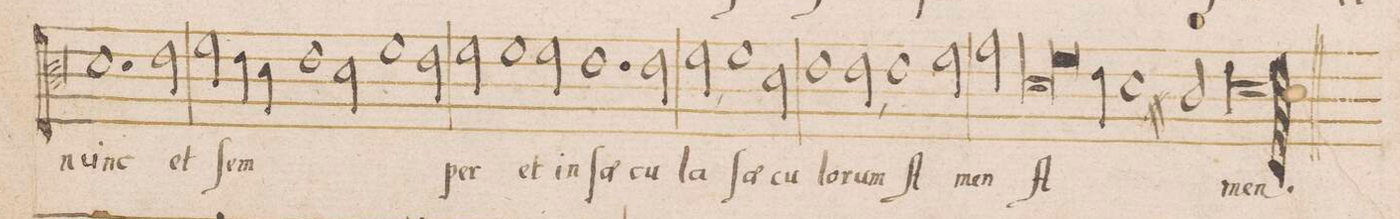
**kern	**text
*I""CANTUS	*
*clefC3	*
*k[]	*
*met(C|)	*
*M2/1	*
1.d	nunc
2e\	et
=71-	=71-
2f\	ſem-
4e\	.
4d\	.
1e	.
=72-	=72-
2d\	.
1f	.
2e\	.
=73-	=73-
2f\	-per
1f	et
2f\	in
=74-	=74-
1.e	ſæ-
2e\	-cu-
=75-	=75-
2f,\	-la
1f	ſæ-
2d\	-cu-
=76-	=76-
1e	-lo-
2e,\	-rum
1e\	A-
=77-	=77-
2f\	.
2g\	-men
*lig	*
1d\	A-
=78-	=78-
*col	*
2.f\	.
*Xlig	*
4e\	.
*Xcol	*
1d\	.
=79-	=79-
2c#X/	.
1d	-men.
==-	==-
*-	*-
